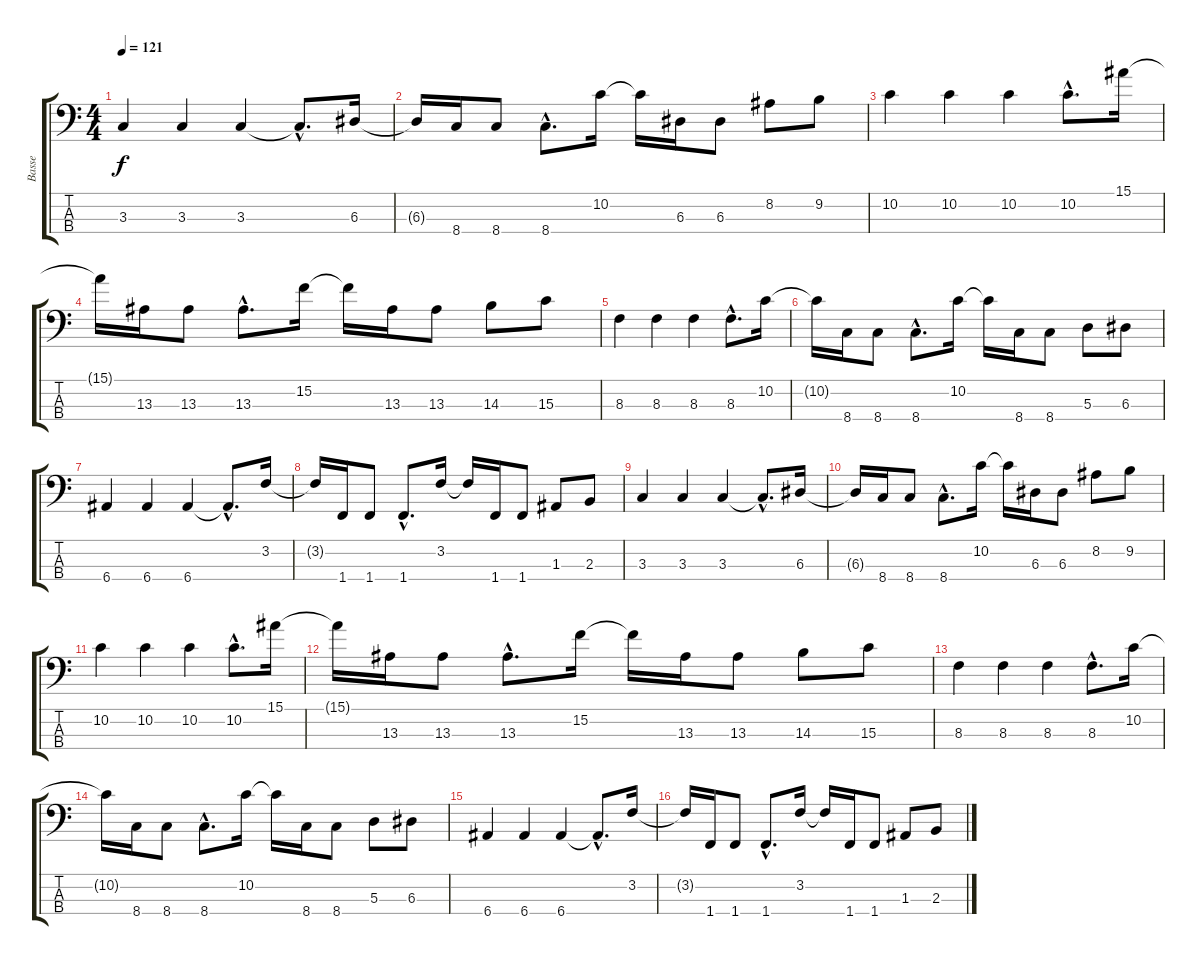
\track ("Basse" "Basse") {instrument fretlessbass}
\staff {score tabs}
\tuning (G2 D2 A1 E1) {hide}
\ts (4 4)
\tempo 121
\clef f4
\ks c
3.3.4{dy f} 3.3.4 3.3.4 3.3{hac t}.8{d} 6.3.16 |
6.3{t}.16 8.4.16 8.4.8 8.4{hac}.8{d} 10.2.16 10.2{t}.16 6.3.16 6.3.8 8.2.8 9.2.8 |
10.2.4 10.2.4 10.2.4 10.2{hac}.8{d} 15.1.16 |
15.1{t}.16 13.3.16 13.3.8 13.3{hac}.8{d} 15.2.16 15.2{t}.16 13.3.16 13.3.8 14.3.8 15.3.8 |
8.3.4 8.3.4 8.3.4 8.3{hac}.8{d} 10.2.16 |
10.2{t}.16 8.4.16 8.4.8 8.4{hac}.8{d} 10.2.16 10.2{t}.16 8.4.16 8.4.8 5.3.8 6.3.8 |
6.4.4 6.4.4 6.4.4 6.4{hac t}.8{d} 3.2.16 |
3.2{t}.16 1.4.16 1.4.8 1.4{hac}.8{d} 3.2.16 3.2{t}.16 1.4.16 1.4.8 1.3.8 2.3.8 |
3.3.4 3.3.4 3.3.4 3.3{hac t}.8{d} 6.3.16 |
6.3{t}.16 8.4.16 8.4.8 8.4{hac}.8{d} 10.2.16 10.2{t}.16 6.3.16 6.3.8 8.2.8 9.2.8 |
10.2.4 10.2.4 10.2.4 10.2{hac}.8{d} 15.1.16 |
15.1{t}.16 13.3.16 13.3.8 13.3{hac}.8{d} 15.2.16 15.2{t}.16 13.3.16 13.3.8 14.3.8 15.3.8 |
8.3.4 8.3.4 8.3.4 8.3{hac}.8{d} 10.2.16 |
10.2{t}.16 8.4.16 8.4.8 8.4{hac}.8{d} 10.2.16 10.2{t}.16 8.4.16 8.4.8 5.3.8 6.3.8 |
6.4.4 6.4.4 6.4.4 6.4{hac t}.8{d} 3.2.16 |
3.2{t}.16 1.4.16 1.4.8 1.4{hac}.8{d} 3.2.16 3.2{t}.16 1.4.16 1.4.8 1.3.8 2.3.8
